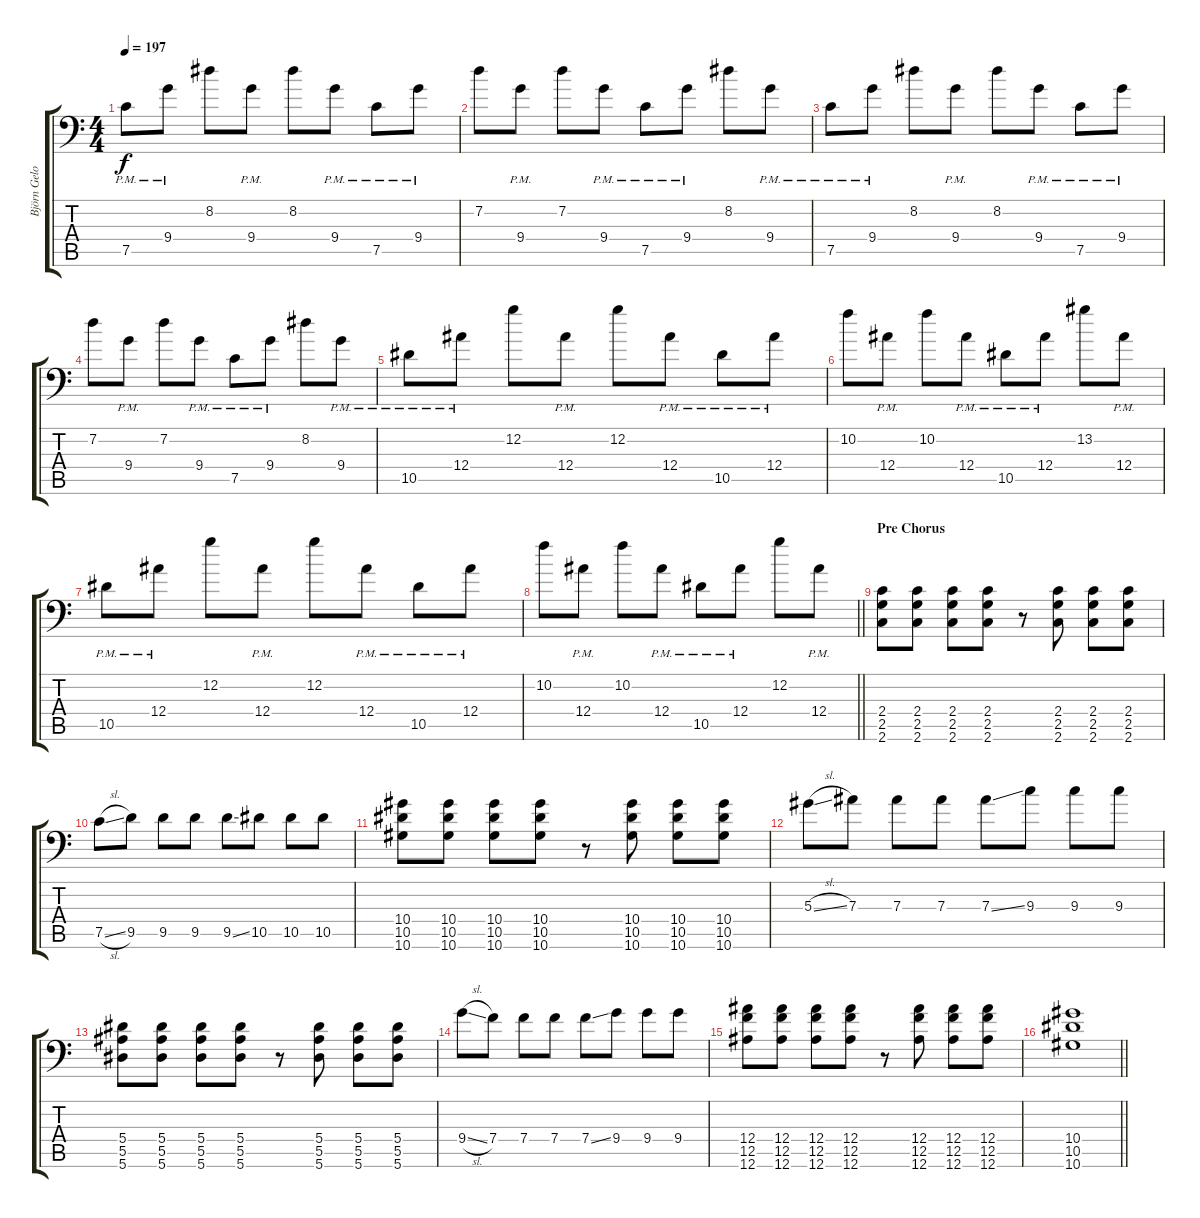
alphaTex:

\track ("Björn Gelotte" "Björn Gelo") {instrument distortionguitar}
\staff {score tabs}
\tuning (C4 G3 Eb3 Bb2 F2 Bb1) {hide}
\ts (4 4)
\tempo 197
\clef f4
\ks c
7.5{pm}.8{dy f} 9.4{pm}.8 8.2.8 9.4{pm}.8 8.2.8 9.4{pm}.8 7.5{pm}.8 9.4{pm}.8 |
7.2.8 9.4{pm}.8 7.2.8 9.4{pm}.8 7.5{pm}.8 9.4{pm}.8 8.2.8 9.4{pm}.8 |
7.5{pm}.8 9.4{pm}.8 8.2.8 9.4{pm}.8 8.2.8 9.4{pm}.8 7.5{pm}.8 9.4{pm}.8 |
7.2.8 9.4{pm}.8 7.2.8 9.4{pm}.8 7.5{pm}.8 9.4{pm}.8 8.2.8 9.4{pm}.8 |
10.5{pm}.8 12.4{pm}.8 12.2.8 12.4{pm}.8 12.2.8 12.4{pm}.8 10.5{pm}.8 12.4{pm}.8 |
10.2.8 12.4{pm}.8 10.2.8 12.4{pm}.8 10.5{pm}.8 12.4{pm}.8 13.2.8 12.4{pm}.8 |
10.5{pm}.8 12.4{pm}.8 12.2.8 12.4{pm}.8 12.2.8 12.4{pm}.8 10.5{pm}.8 12.4{pm}.8 |
\barLineRight lightlight
10.2.8 12.4{pm}.8 10.2.8 12.4{pm}.8 10.5{pm}.8 12.4{pm}.8 12.2.8 12.4{pm}.8 |
\section ("" "Pre Chorus")
(2.4 2.5 2.6).8 (2.4 2.5 2.6).8 (2.4 2.5 2.6).8 (2.4 2.5 2.6).8 r.8 (2.4 2.5 2.6).8 (2.4 2.5 2.6).8 (2.4 2.5 2.6).8 |
7.5{sl}.8 9.5.8 9.5.8 9.5.8 9.5{ss}.8 10.5.8 10.5.8 10.5.8 |
(10.4 10.5 10.6).8 (10.4 10.5 10.6).8 (10.4 10.5 10.6).8 (10.4 10.5 10.6).8 r.8 (10.4 10.5 10.6).8 (10.4 10.5 10.6).8 (10.4 10.5 10.6).8 |
5.3{sl}.8 7.3.8 7.3.8 7.3.8 7.3{ss}.8 9.3.8 9.3.8 9.3.8 |
(5.4 5.5 5.6).8 (5.4 5.5 5.6).8 (5.4 5.5 5.6).8 (5.4 5.5 5.6).8 r.8 (5.4 5.5 5.6).8 (5.4 5.5 5.6).8 (5.4 5.5 5.6).8 |
9.4{sl}.8 7.4.8 7.4.8 7.4.8 7.4{ss}.8 9.4.8 9.4.8 9.4.8 |
(12.4 12.5 12.6).8 (12.4 12.5 12.6).8 (12.4 12.5 12.6).8 (12.4 12.5 12.6).8 r.8 (12.4 12.5 12.6).8 (12.4 12.5 12.6).8 (12.4 12.5 12.6).8 |
\barLineRight lightlight
(10.4 10.5 10.6).1
